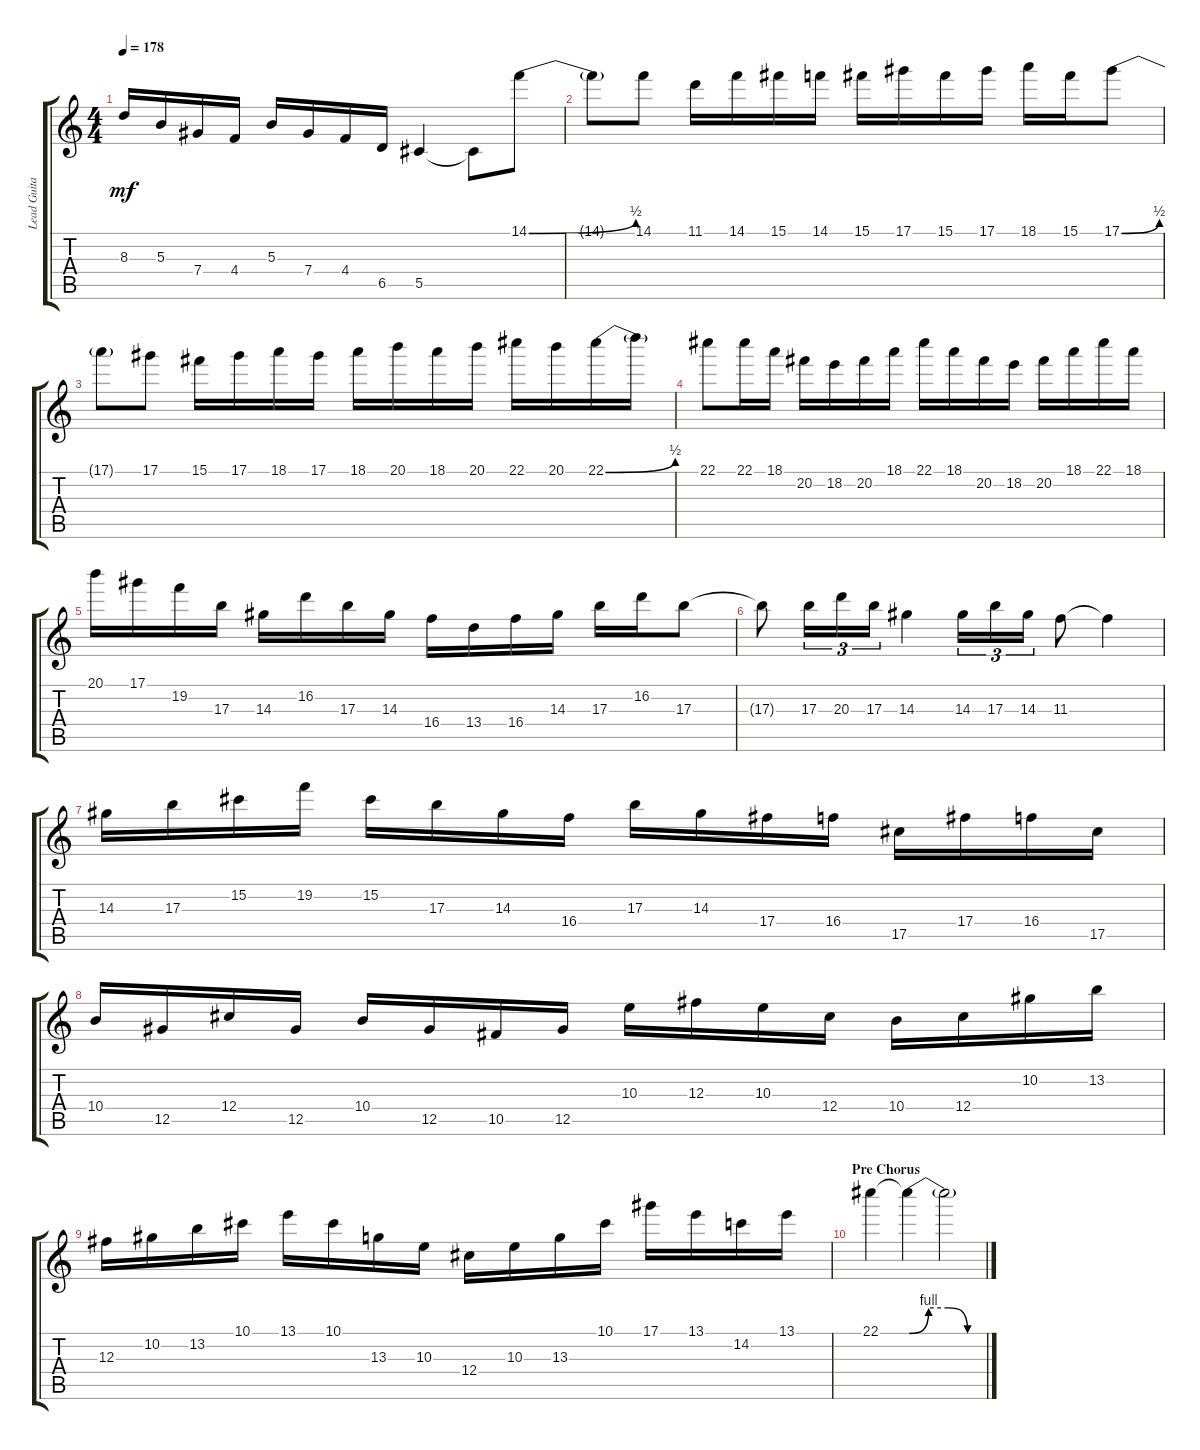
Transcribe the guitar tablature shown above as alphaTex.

\track ("Lead Guitar" "Lead Guita") {instrument distortionguitar}
\staff {score tabs}
\tuning (Eb4 Bb3 Gb3 Db3 Ab2 Db2) {hide}
\ts (4 4)
\tempo 178
\clef g2
\ks c
8.3.16{dy mf} 5.3.16 7.4.16 4.4.16 5.3.16 7.4.16 4.4.16 6.5.16 5.5.4 5.5{t}.8 14.1{be (bend 0 0 60 2)}.8 |
14.1{t}.8 14.1.8 11.1.16 14.1.16 15.1.16 14.1.16 15.1.16 17.1.16 15.1.16 17.1.16 18.1.16 15.1.16 17.1{be (bend 0 0 60 2)}.8 |
17.1{t}.8 17.1.8 15.1.16 17.1.16 18.1.16 17.1.16 18.1.16 20.1.16 18.1.16 20.1.16 22.1.16 20.1.16 22.1{be (bend 0 0 60 2)}.16 22.1{t}.16 |
22.1.8 22.1.16 18.1.16 20.2.16 18.2.16 20.2.16 18.1.16 22.1.16 18.1.16 20.2.16 18.2.16 20.2.16 18.1.16 22.1.16 18.1.16 |
20.1.16 17.1.16 19.2.16 17.3.16 14.3.16 16.2.16 17.3.16 14.3.16 16.4.16 13.4.16 16.4.16 14.3.16 17.3.16 16.2.16 17.3.8 |
17.3{t}.8 17.3.16{tu (3 2)} 20.3.16{tu (3 2)} 17.3.16{tu (3 2)} 14.3.4 14.3.16{tu (3 2)} 17.3.16{tu (3 2)} 14.3.16{tu (3 2)} 11.3.8 11.3{t}.4 |
14.3.16 17.3.16 15.2.16 19.2.16 15.2.16 17.3.16 14.3.16 16.4.16 17.3.16 14.3.16 17.4.16 16.4.16 17.5.16 17.4.16 16.4.16 17.5.16 |
10.4.16 12.5.16 12.4.16 12.5.16 10.4.16 12.5.16 10.5.16 12.5.16 10.3.16 12.3.16 10.3.16 12.4.16 10.4.16 12.4.16 10.2.16 13.2.16 |
12.3.16 10.2.16 13.2.16 10.1.16 13.1.16 10.1.16 13.3.16 10.3.16 12.4.16 10.3.16 13.3.16 10.1.16 17.1.16 13.1.16 14.2.16 13.1.16 |
\section ("" "Pre Chorus")
22.1.4 22.1{be (custom 0 0 15 4 30 4 45 0 60 0) t}.4 22.1{t}.2
